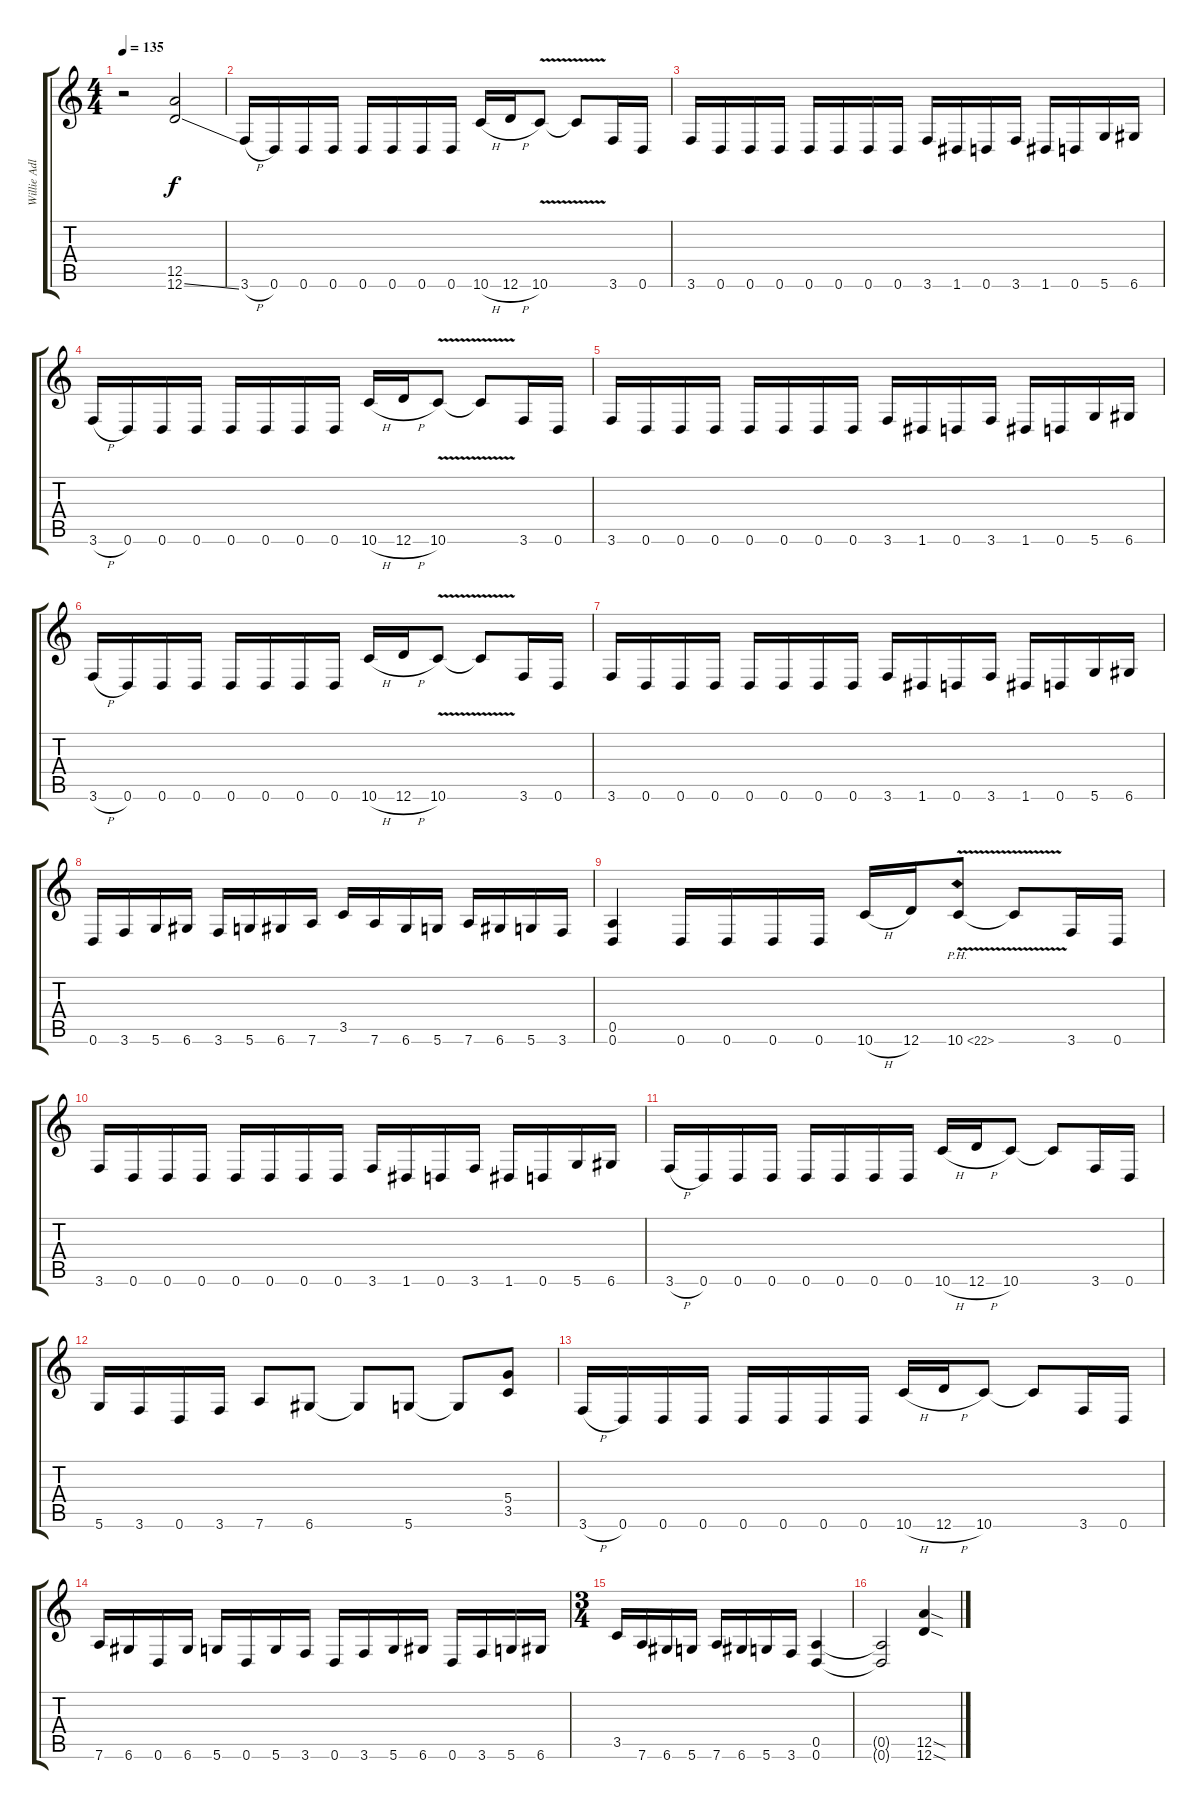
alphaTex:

\track ("Willie Adler (Rythem Guitar)" "Willie Adl") {instrument distortionguitar}
\staff {score tabs}
\tuning (E4 B3 G3 D3 A2 D2) {hide}
\ts (4 4)
\tempo 135
\clef g2
\ks c
r.2{dy f instrument distortionguitar} (12.5 12.6{ss}).2 |
3.6{h}.16 0.6.16 0.6.16 0.6.16 0.6.16 0.6.16 0.6.16 0.6.16 10.6{h}.16 12.6{h}.16 10.6{v}.8 10.6{t}.8 3.6.16 0.6.16 |
3.6.16 0.6.16 0.6.16 0.6.16 0.6.16 0.6.16 0.6.16 0.6.16 3.6.16 1.6.16 0.6.16 3.6.16 1.6.16 0.6.16 5.6.16 6.6.16 |
3.6{h}.16 0.6.16 0.6.16 0.6.16 0.6.16 0.6.16 0.6.16 0.6.16 10.6{h}.16 12.6{h}.16 10.6{v}.8 10.6{t}.8 3.6.16 0.6.16 |
3.6.16 0.6.16 0.6.16 0.6.16 0.6.16 0.6.16 0.6.16 0.6.16 3.6.16 1.6.16 0.6.16 3.6.16 1.6.16 0.6.16 5.6.16 6.6.16 |
3.6{h}.16 0.6.16 0.6.16 0.6.16 0.6.16 0.6.16 0.6.16 0.6.16 10.6{h}.16 12.6{h}.16 10.6{v}.8 10.6{t}.8 3.6.16 0.6.16 |
3.6.16 0.6.16 0.6.16 0.6.16 0.6.16 0.6.16 0.6.16 0.6.16 3.6.16 1.6.16 0.6.16 3.6.16 1.6.16 0.6.16 5.6.16 6.6.16 |
0.6.16 3.6.16 5.6.16 6.6.16 3.6.16 5.6.16 6.6.16 7.6.16 3.5.16 7.6.16 6.6.16 5.6.16 7.6.16 6.6.16 5.6.16 3.6.16 |
(0.5 0.6).4 0.6.16 0.6.16 0.6.16 0.6.16 10.6{h}.16 12.6.16 10.6{ph 12 v}.8 10.6{t}.8 3.6.16 0.6.16 |
3.6.16 0.6.16 0.6.16 0.6.16 0.6.16 0.6.16 0.6.16 0.6.16 3.6.16 1.6.16 0.6.16 3.6.16 1.6.16 0.6.16 5.6.16 6.6.16 |
3.6{h}.16 0.6.16 0.6.16 0.6.16 0.6.16 0.6.16 0.6.16 0.6.16 10.6{h}.16 12.6{h}.16 10.6.8 10.6{t}.8 3.6.16 0.6.16 |
5.6.16 3.6.16 0.6.16 3.6.16 7.6.8 6.6.8 6.6{t}.8 5.6.8 5.6{t}.8 (5.4 3.5).8 |
3.6{h}.16 0.6.16 0.6.16 0.6.16 0.6.16 0.6.16 0.6.16 0.6.16 10.6{h}.16 12.6{h}.16 10.6.8 10.6{t}.8 3.6.16 0.6.16 |
7.6.16 6.6.16 0.6.16 6.6.16 5.6.16 0.6.16 5.6.16 3.6.16 0.6.16 3.6.16 5.6.16 6.6.16 0.6.16 3.6.16 5.6.16 6.6.16 |
\ts (3 4)
3.5.16 7.6.16 6.6.16 5.6.16 7.6.16 6.6.16 5.6.16 3.6.16 (0.5 0.6).4 |
(0.5{t} 0.6{t}).2 (12.5{sod} 12.6{sod}).4
